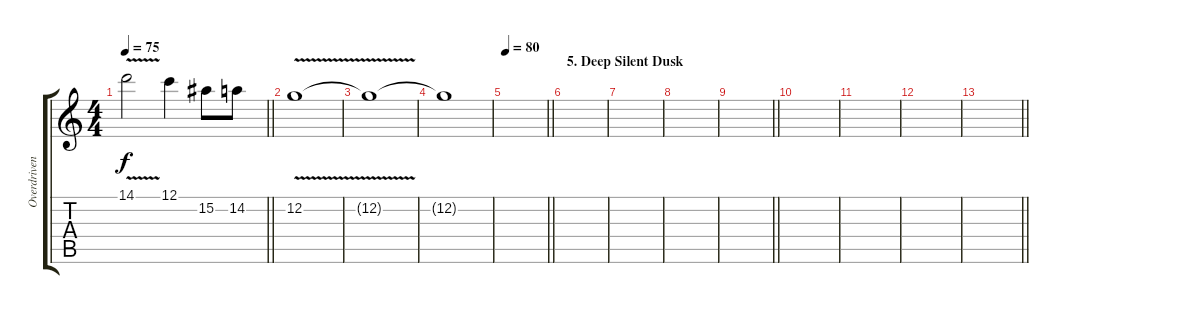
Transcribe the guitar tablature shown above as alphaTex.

\track ("Overdriven Guitar 1" "Overdriven") {instrument overdrivenguitar}
\staff {score tabs}
\tuning (C4 G3 Eb3 Bb2 F2 C2) {hide}
\ts (4 4)
\tempo 75
\clef g2
\barLineRight lightlight
\ks c
14.1{v}.2{dy f} 12.1.4 15.2.8 14.2.8 |
12.2{v}.1 |
12.2{t}.1 |
12.2{t}.1 |
\tempo 80
\barLineRight lightlight
|
\section ("" "5. Deep Silent Dusk")
|
|
|
\barLineRight lightlight
|
|
|
|
\barLineRight lightlight
